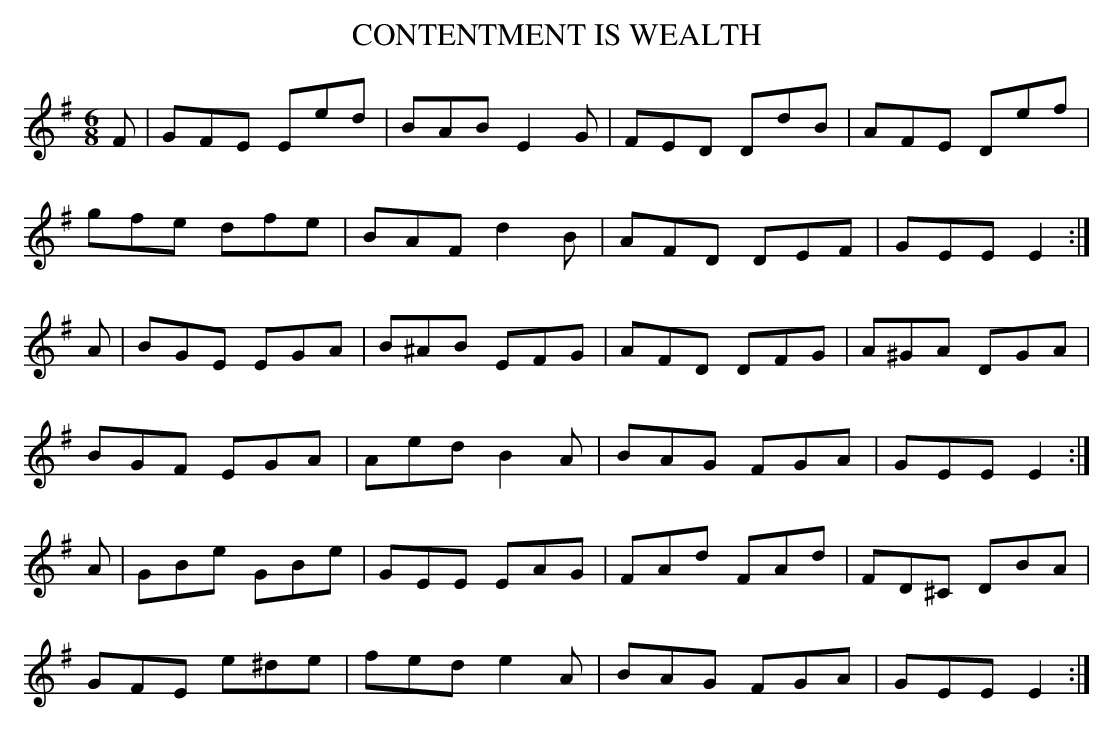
X:1
T:CONTENTMENT IS WEALTH
M:6/8
L:1/8
K:Em
F|GFE Eed|BAB E2G|FED DdB|AFE Def|
gfe dfe|BAF d2B|AFD DEF|GEE E2 :|
A|BGE EGA|B^AB EFG|AFD DFG|A^GA DGA|
BGF EGA|Aed B2A|BAG FGA|GEE E2 :|
A|GBe GBe|GEE EAG|FAd FAd|FD^C DBA|
GFE e^de|fed e2A|BAG FGA|GEE E2 :|
